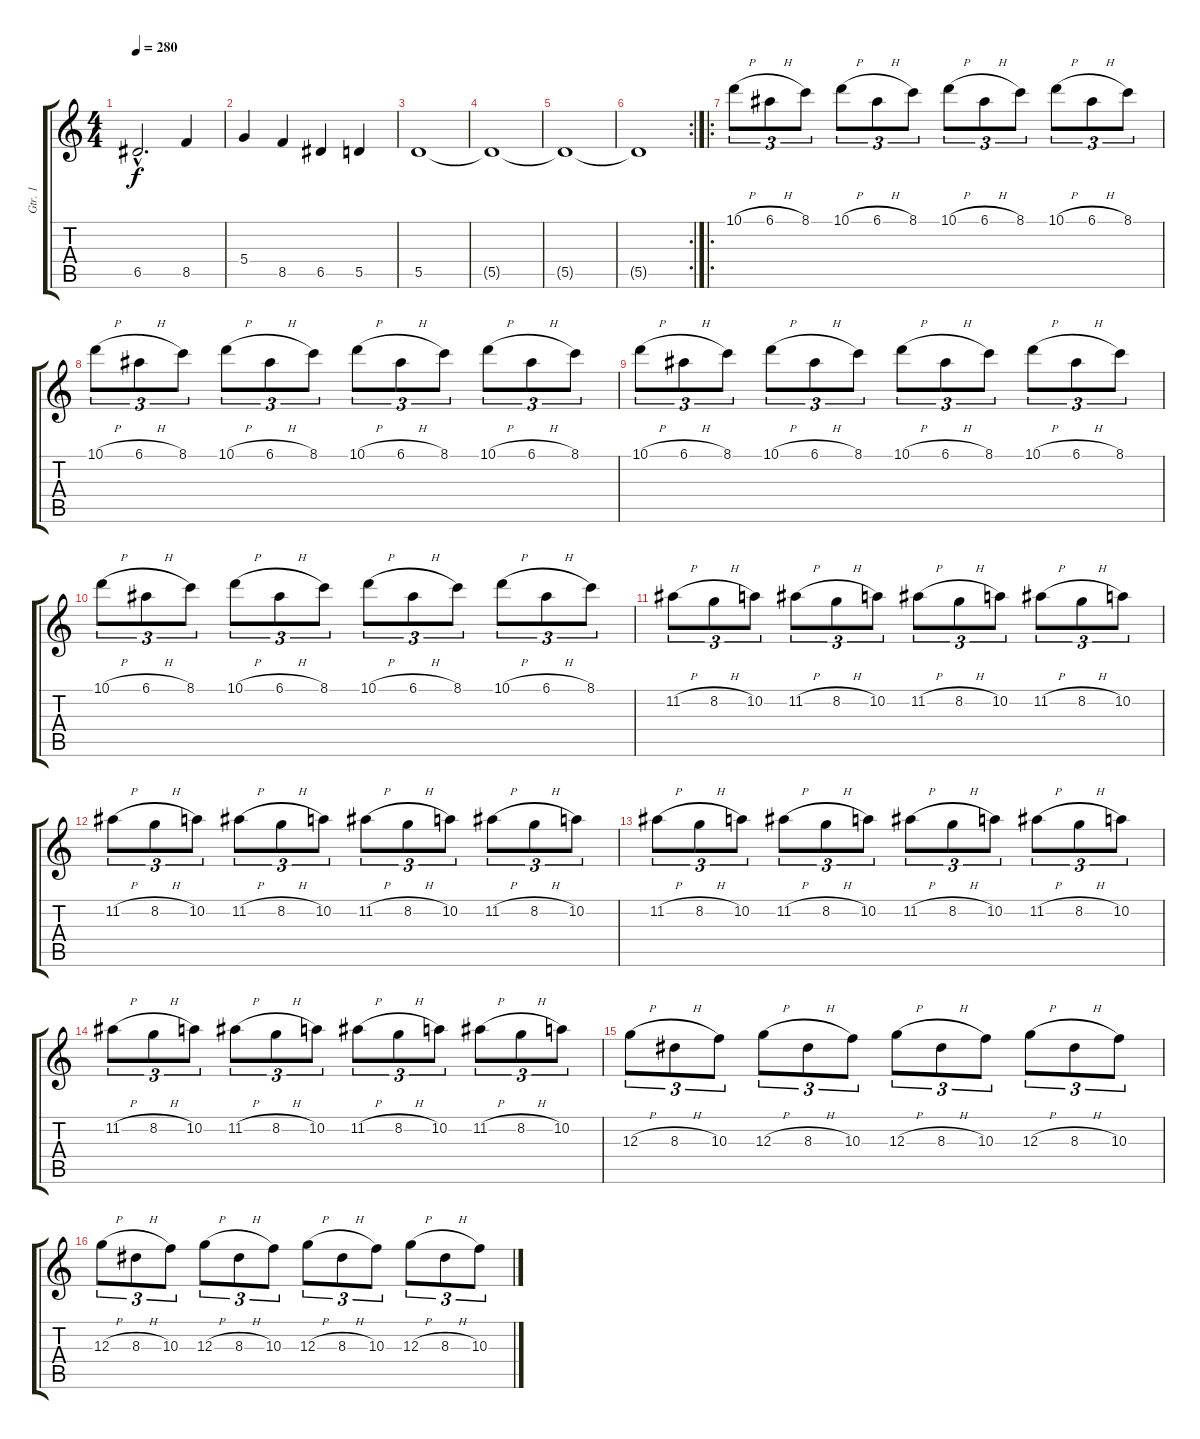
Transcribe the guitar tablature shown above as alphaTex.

\track ("Gtr. 1" "Gtr. 1") {instrument distortionguitar}
\staff {score tabs}
\tuning (E4 B3 G3 D3 A2 E2) {hide}
\ts (4 4)
\tempo 280
\clef g2
\ks c
6.5{hac t}.2{d dy f} 8.5.4 |
5.4.4 8.5.4 6.5.4 5.5.4 |
5.5.1 |
5.5{t}.1 |
5.5{t}.1 |
\rc 2
5.5{t}.1 |
\ro
10.1{h}.8{tu (3 2)} 6.1{h}.8{tu (3 2)} 8.1.8{tu (3 2)} 10.1{h}.8{tu (3 2)} 6.1{h}.8{tu (3 2)} 8.1.8{tu (3 2)} 10.1{h}.8{tu (3 2)} 6.1{h}.8{tu (3 2)} 8.1.8{tu (3 2)} 10.1{h}.8{tu (3 2)} 6.1{h}.8{tu (3 2)} 8.1.8{tu (3 2)} |
10.1{h}.8{tu (3 2)} 6.1{h}.8{tu (3 2)} 8.1.8{tu (3 2)} 10.1{h}.8{tu (3 2)} 6.1{h}.8{tu (3 2)} 8.1.8{tu (3 2)} 10.1{h}.8{tu (3 2)} 6.1{h}.8{tu (3 2)} 8.1.8{tu (3 2)} 10.1{h}.8{tu (3 2)} 6.1{h}.8{tu (3 2)} 8.1.8{tu (3 2)} |
10.1{h}.8{tu (3 2)} 6.1{h}.8{tu (3 2)} 8.1.8{tu (3 2)} 10.1{h}.8{tu (3 2)} 6.1{h}.8{tu (3 2)} 8.1.8{tu (3 2)} 10.1{h}.8{tu (3 2)} 6.1{h}.8{tu (3 2)} 8.1.8{tu (3 2)} 10.1{h}.8{tu (3 2)} 6.1{h}.8{tu (3 2)} 8.1.8{tu (3 2)} |
10.1{h}.8{tu (3 2)} 6.1{h}.8{tu (3 2)} 8.1.8{tu (3 2)} 10.1{h}.8{tu (3 2)} 6.1{h}.8{tu (3 2)} 8.1.8{tu (3 2)} 10.1{h}.8{tu (3 2)} 6.1{h}.8{tu (3 2)} 8.1.8{tu (3 2)} 10.1{h}.8{tu (3 2)} 6.1{h}.8{tu (3 2)} 8.1.8{tu (3 2)} |
11.2{h}.8{tu (3 2)} 8.2{h}.8{tu (3 2)} 10.2.8{tu (3 2)} 11.2{h}.8{tu (3 2)} 8.2{h}.8{tu (3 2)} 10.2.8{tu (3 2)} 11.2{h}.8{tu (3 2)} 8.2{h}.8{tu (3 2)} 10.2.8{tu (3 2)} 11.2{h}.8{tu (3 2)} 8.2{h}.8{tu (3 2)} 10.2.8{tu (3 2)} |
11.2{h}.8{tu (3 2)} 8.2{h}.8{tu (3 2)} 10.2.8{tu (3 2)} 11.2{h}.8{tu (3 2)} 8.2{h}.8{tu (3 2)} 10.2.8{tu (3 2)} 11.2{h}.8{tu (3 2)} 8.2{h}.8{tu (3 2)} 10.2.8{tu (3 2)} 11.2{h}.8{tu (3 2)} 8.2{h}.8{tu (3 2)} 10.2.8{tu (3 2)} |
11.2{h}.8{tu (3 2)} 8.2{h}.8{tu (3 2)} 10.2.8{tu (3 2)} 11.2{h}.8{tu (3 2)} 8.2{h}.8{tu (3 2)} 10.2.8{tu (3 2)} 11.2{h}.8{tu (3 2)} 8.2{h}.8{tu (3 2)} 10.2.8{tu (3 2)} 11.2{h}.8{tu (3 2)} 8.2{h}.8{tu (3 2)} 10.2.8{tu (3 2)} |
11.2{h}.8{tu (3 2)} 8.2{h}.8{tu (3 2)} 10.2.8{tu (3 2)} 11.2{h}.8{tu (3 2)} 8.2{h}.8{tu (3 2)} 10.2.8{tu (3 2)} 11.2{h}.8{tu (3 2)} 8.2{h}.8{tu (3 2)} 10.2.8{tu (3 2)} 11.2{h}.8{tu (3 2)} 8.2{h}.8{tu (3 2)} 10.2.8{tu (3 2)} |
12.3{h}.8{tu (3 2)} 8.3{h}.8{tu (3 2)} 10.3.8{tu (3 2)} 12.3{h}.8{tu (3 2)} 8.3{h}.8{tu (3 2)} 10.3.8{tu (3 2)} 12.3{h}.8{tu (3 2)} 8.3{h}.8{tu (3 2)} 10.3.8{tu (3 2)} 12.3{h}.8{tu (3 2)} 8.3{h}.8{tu (3 2)} 10.3.8{tu (3 2)} |
12.3{h}.8{tu (3 2)} 8.3{h}.8{tu (3 2)} 10.3.8{tu (3 2)} 12.3{h}.8{tu (3 2)} 8.3{h}.8{tu (3 2)} 10.3.8{tu (3 2)} 12.3{h}.8{tu (3 2)} 8.3{h}.8{tu (3 2)} 10.3.8{tu (3 2)} 12.3{h}.8{tu (3 2)} 8.3{h}.8{tu (3 2)} 10.3.8{tu (3 2)}
